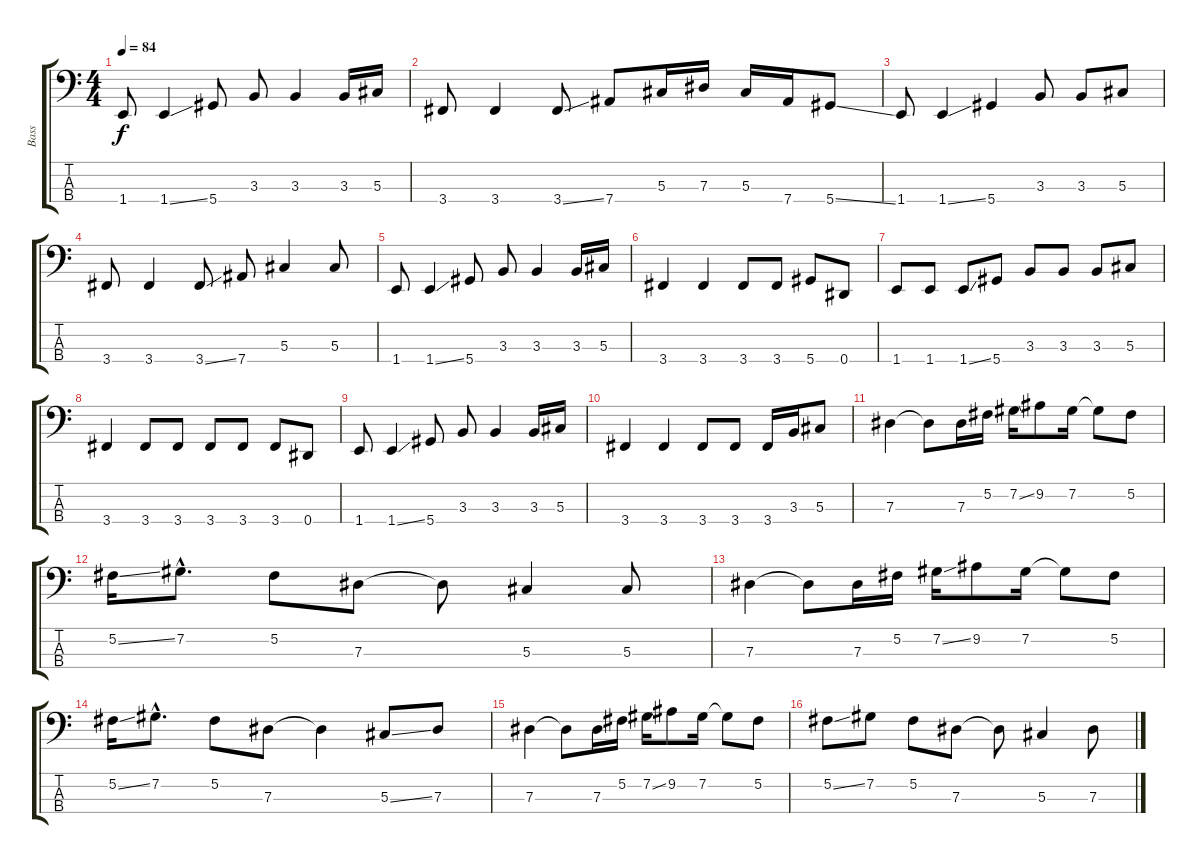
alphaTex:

\track ("Bass" "Bass") {instrument electricbasspick}
\staff {score tabs}
\tuning (Gb2 Db2 Ab1 Eb1) {hide}
\ts (4 4)
\tempo 84
\clef f4
\ks c
1.4.8{dy f} 1.4{ss}.4 5.4.8 3.3.8 3.3.4 3.3.16 5.3.16 |
3.4.8 3.4.4 3.4{ss}.8 7.4.8 5.3.16 7.3.16 5.3.16 7.4.16 5.4{ss}.8 |
1.4.8 1.4{ss}.4 5.4.4 3.3.8 3.3.8 5.3.8 |
3.4.8 3.4.4 3.4{ss}.8 7.4.8 5.3.4 5.3.8 |
1.4.8 1.4{ss}.4 5.4.8 3.3.8 3.3.4 3.3.16 5.3.16 |
3.4.4 3.4.4 3.4.8 3.4.8 5.4.8 0.4.8 |
1.4.8 1.4.8 1.4{ss}.8 5.4.8 3.3.8 3.3.8 3.3.8 5.3.8 |
3.4.4 3.4.8 3.4.8 3.4.8 3.4.8 3.4.8 0.4.8 |
1.4.8 1.4{ss}.4 5.4.8 3.3.8 3.3.4 3.3.16 5.3.16 |
3.4.4 3.4.4 3.4.8 3.4.8 3.4.16 3.3.16 5.3.8 |
7.3.4 7.3{t}.8 7.3.16 5.2.16 7.2{ss}.16 9.2.8 7.2.16 7.2{t}.8 5.2.8 |
5.2{ss}.16 7.2{hac}.8{d} 5.2.8 7.3.8 7.3{t}.8 5.3.4 5.3.8 |
7.3.4 7.3{t}.8 7.3.16 5.2.16 7.2{ss}.16 9.2.8 7.2.16 7.2{t}.8 5.2.8 |
5.2{ss}.16 7.2{hac}.8{d} 5.2.8 7.3.8 7.3{t}.4 5.3{ss}.8 7.3.8 |
7.3.4 7.3{t}.8 7.3.16 5.2.16 7.2{ss}.16 9.2.8 7.2.16 7.2{t}.8 5.2.8 |
5.2{ss}.8 7.2.8 5.2.8 7.3.8 7.3{t}.8 5.3.4 7.3.8
